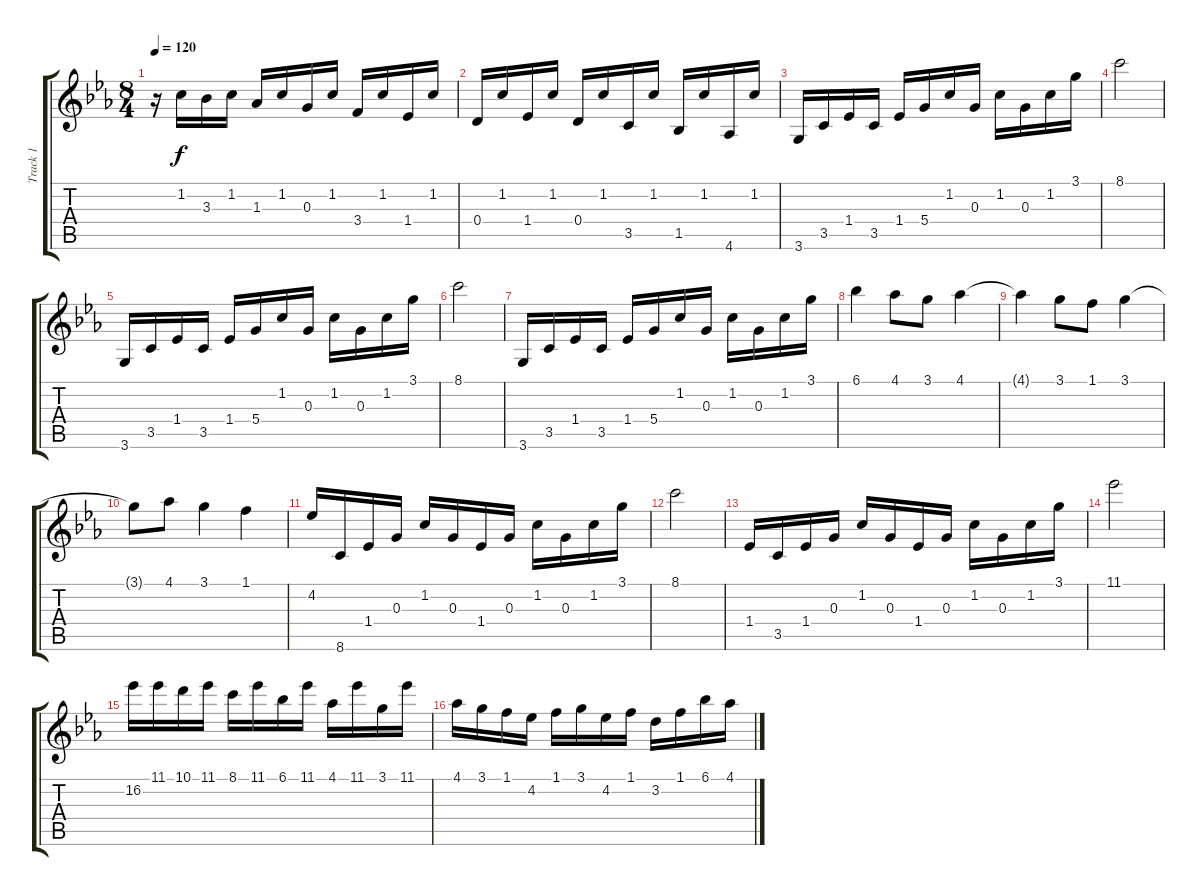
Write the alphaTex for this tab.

\track ("Track 1" "Track 1") {instrument overdrivenguitar}
\staff {score tabs}
\tuning (E4 B3 G3 D3 A2 E2) {hide}
\ts (8 4)
\tempo 120
\clef g2
\ks eb
r.16{dy f} 1.2.16 3.3.16 1.2.16 1.3.16{beam Up} 1.2.16{beam Up} 0.3.16{beam Up} 1.2.16{beam Up} 3.4.16 1.2.16 1.4.16 1.2.16 |
0.4.16 1.2.16 1.4.16 1.2.16 0.4.16 1.2.16 3.5.16 1.2.16 1.5.16 1.2.16 4.6.16 1.2.16 |
3.6.16 3.5.16 1.4.16 3.5.16 1.4.16 5.4.16 1.2.16 0.3.16 1.2.16 0.3.16 1.2.16 3.1.16 |
8.1.2 |
3.6.16 3.5.16 1.4.16 3.5.16 1.4.16 5.4.16 1.2.16 0.3.16 1.2.16 0.3.16 1.2.16 3.1.16 |
8.1.2 |
3.6.16 3.5.16 1.4.16 3.5.16 1.4.16 5.4.16 1.2.16 0.3.16 1.2.16 0.3.16 1.2.16 3.1.16 |
6.1.4 4.1.8 3.1.8 4.1.4 |
4.1{t}.4 3.1.8 1.1.8 3.1.4 |
3.1{t}.8 4.1.8 3.1.4 1.1.4 |
4.2.16 8.6.16 1.4.16 0.3.16 1.2.16 0.3.16 1.4.16 0.3.16 1.2.16 0.3.16 1.2.16 3.1.16 |
8.1.2 |
1.4.16 3.5.16 1.4.16 0.3.16 1.2.16 0.3.16 1.4.16 0.3.16 1.2.16 0.3.16 1.2.16 3.1.16 |
11.1.2 |
16.2.16 11.1.16 10.1.16 11.1.16 8.1.16 11.1.16 6.1.16 11.1.16 4.1.16 11.1.16 3.1.16 11.1.16 |
4.1.16 3.1.16 1.1.16 4.2.16 1.1.16 3.1.16 4.2.16 1.1.16 3.2.16 1.1.16 6.1.16 4.1.16
